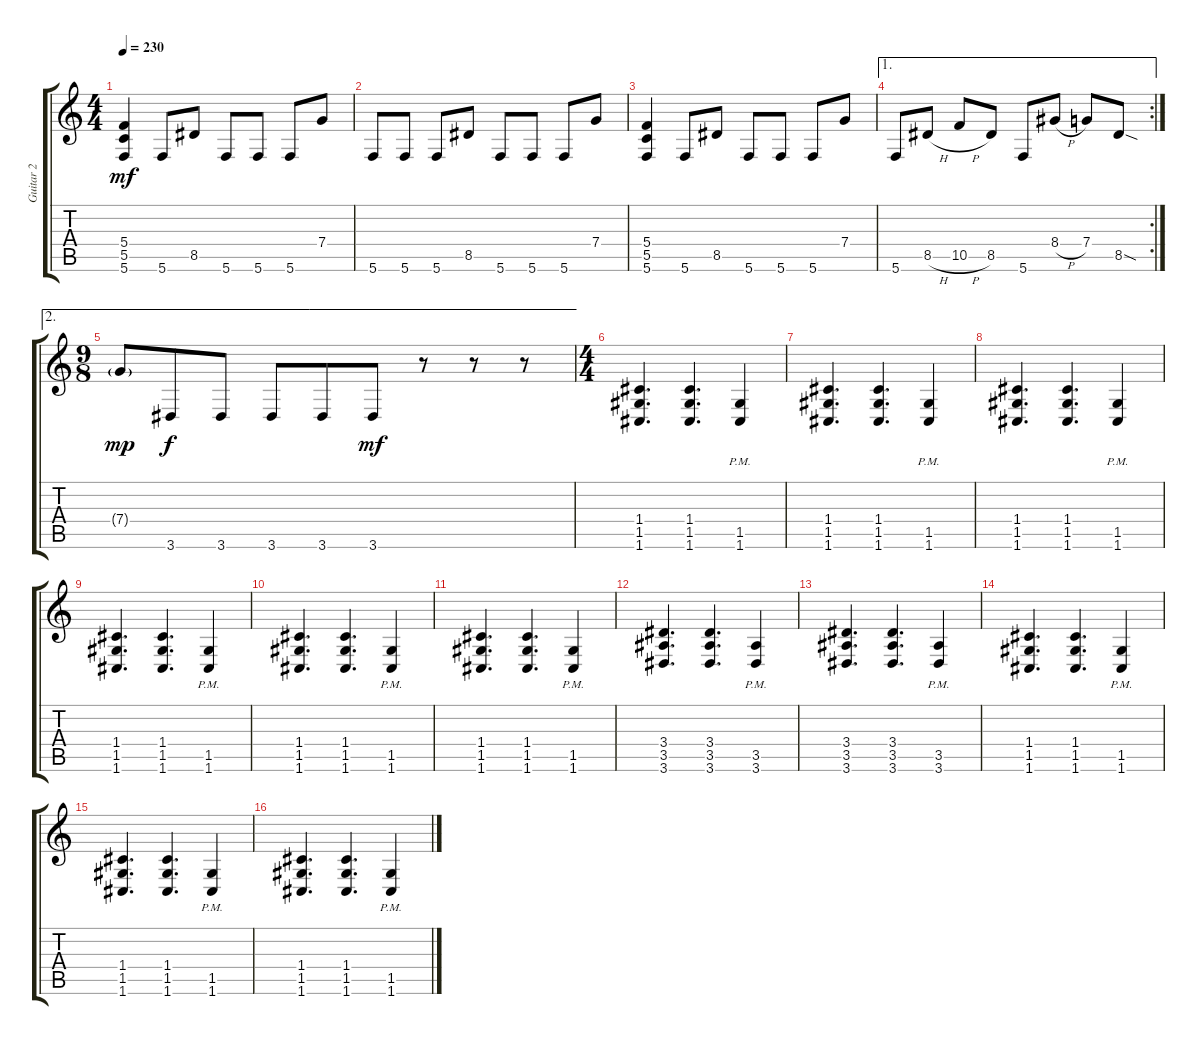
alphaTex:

\track ("Guitar 2" "Guitar 2") {instrument distortionguitar}
\staff {score tabs}
\tuning (D4 A3 F3 C3 G2 C2) {hide}
\ts (4 4)
\tempo 230
\clef g2
\ks c
(5.4 5.5 5.6).4{dy mf} 5.6.8 8.5.8 5.6.8 5.6.8 5.6.8 7.4.8 |
5.6.8 5.6.8 5.6.8 8.5.8 5.6.8 5.6.8 5.6.8 7.4.8 |
(5.4 5.5 5.6).4 5.6.8 8.5.8 5.6.8 5.6.8 5.6.8 7.4.8 |
\ae 1
\rc 2
5.6.8 8.5{h}.8 10.5{h}.8 8.5.8 5.6.8 8.4{h}.8 7.4.8 8.5{sod}.8 |
\ae 2
\ts (9 8)
7.4{g}.8{dy mp} 3.6.8{dy f} 3.6.8 3.6.8 3.6.8 3.6.8{dy mf} r.8 r.8 r.8 |
\ts (4 4)
(1.4 1.5 1.6).4{d} (1.4 1.5 1.6).4{d} (1.5{pm} 1.6{pm}).4 |
(1.4 1.5 1.6).4{d} (1.4 1.5 1.6).4{d} (1.5{pm} 1.6{pm}).4 |
(1.4 1.5 1.6).4{d} (1.4 1.5 1.6).4{d} (1.5{pm} 1.6{pm}).4 |
(1.4 1.5 1.6).4{d} (1.4 1.5 1.6).4{d} (1.5{pm} 1.6{pm}).4 |
(1.4 1.5 1.6).4{d} (1.4 1.5 1.6).4{d} (1.5{pm} 1.6{pm}).4 |
(1.4 1.5 1.6).4{d} (1.4 1.5 1.6).4{d} (1.5{pm} 1.6{pm}).4 |
(3.4 3.5 3.6).4{d} (3.4 3.5 3.6).4{d} (3.5{pm} 3.6{pm}).4 |
(3.4 3.5 3.6).4{d} (3.4 3.5 3.6).4{d} (3.5{pm} 3.6{pm}).4 |
(1.4 1.5 1.6).4{d} (1.4 1.5 1.6).4{d} (1.5{pm} 1.6{pm}).4 |
(1.4 1.5 1.6).4{d} (1.4 1.5 1.6).4{d} (1.5{pm} 1.6{pm}).4 |
(1.4 1.5 1.6).4{d} (1.4 1.5 1.6).4{d} (1.5{pm} 1.6{pm}).4
